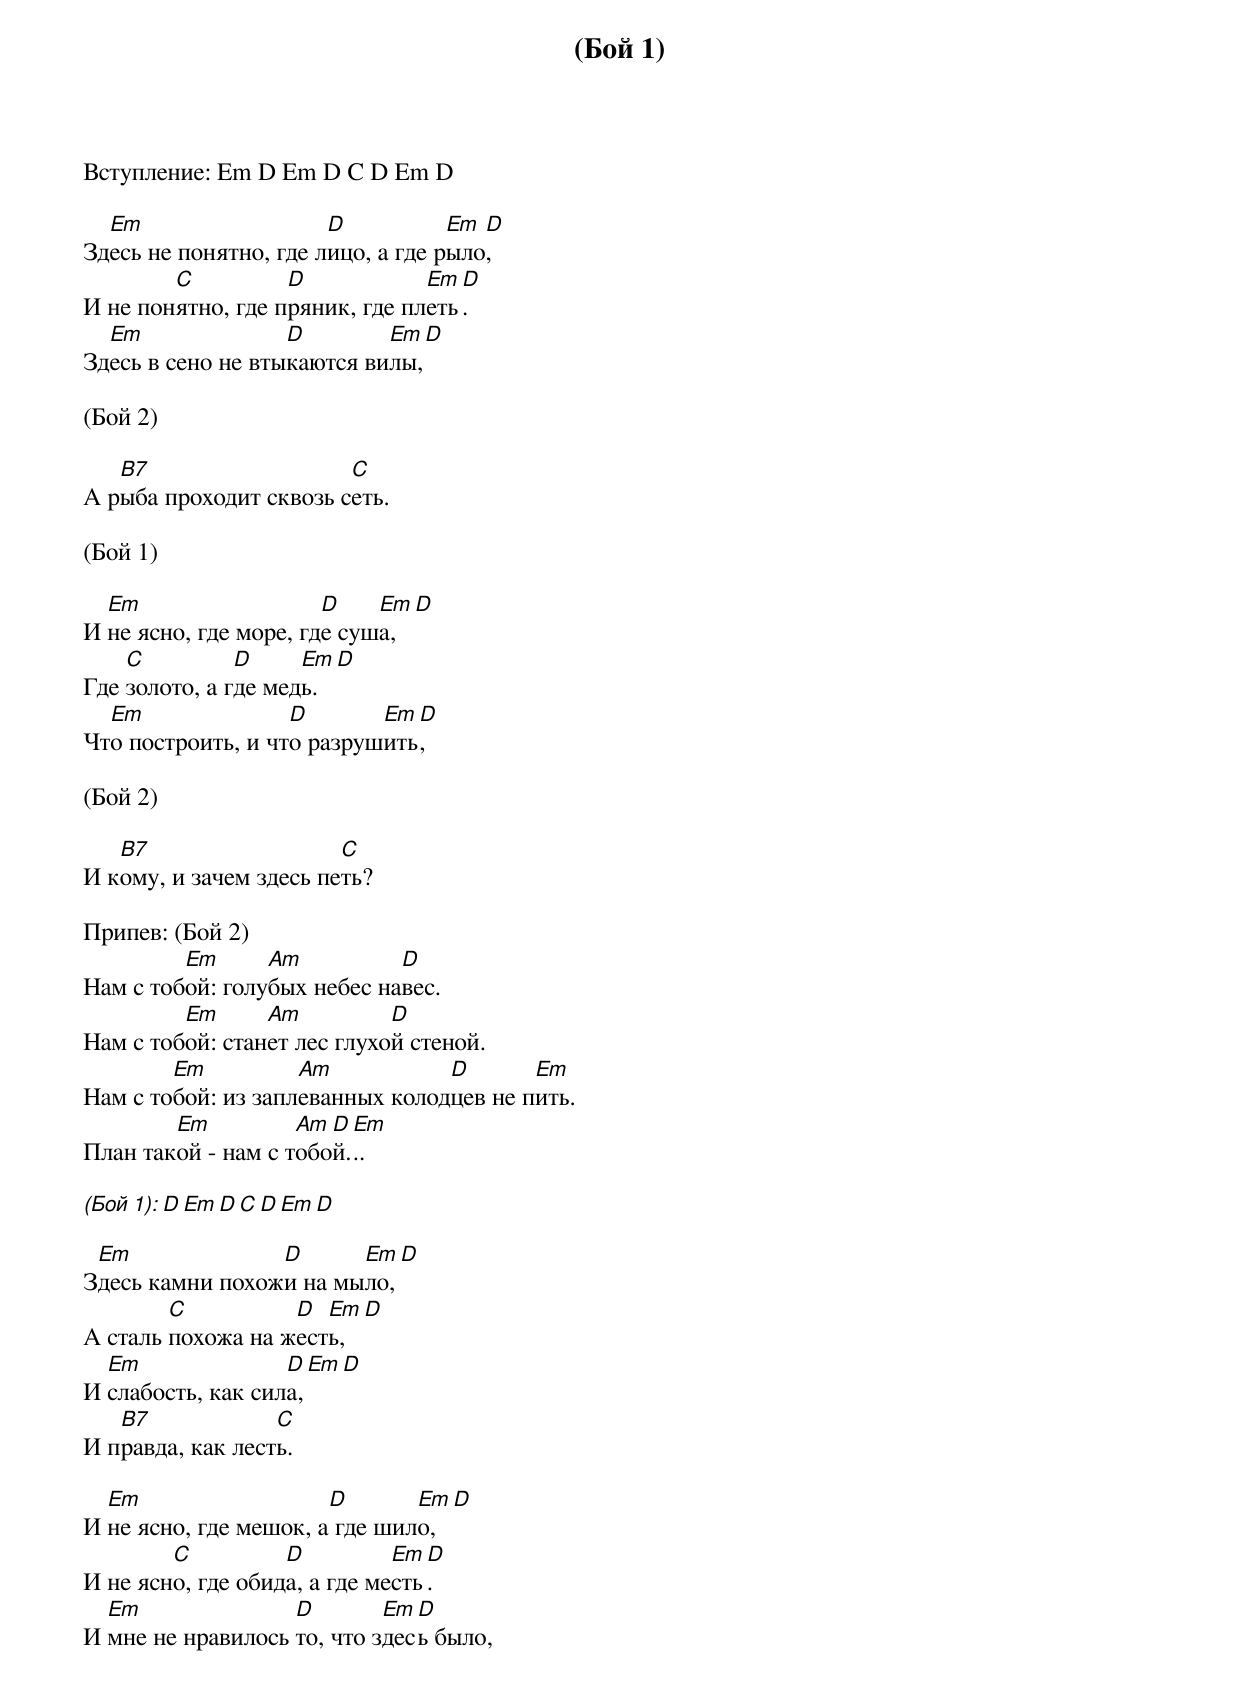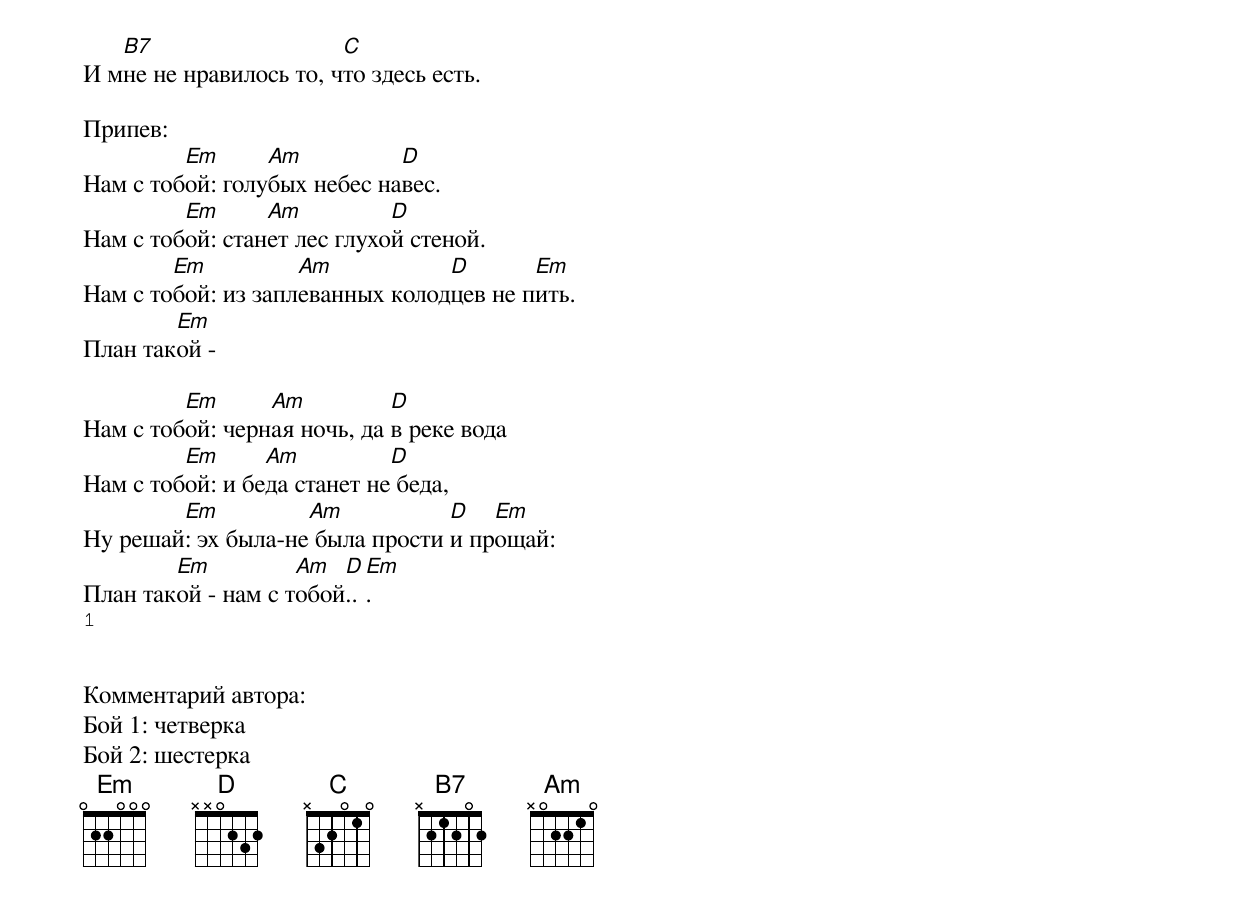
(Бой 1)

Вступление: Em D Em D C D Em D

  Em                   D           Em D
Здесь не понятно, где лицо, а где рыло,
        C          D            Em D
И не понятно, где пряник, где плеть.
  Em               D        Em D
Здесь в сено не втыкаются вилы,

(Бой 2)

   B7                   C
А рыба проходит сквозь сеть.

(Бой 1)

  Em                   D    Em D
И не ясно, где море, где суша,
    C          D     Em D
Где золото, а где медь.
  Em               D       Em D
Что построить, и что разрушить,

(Бой 2)

   B7                   C
И кому, и зачем здесь петь?

Припев: (Бой 2)
         Em      Am          D
Нам с тобой: голубых небес навес.
         Em      Am          D
Нам с тобой: станет лес глухой стеной.
        Em          Am           D       Em
Нам с тобой: из заплеванных колодцев не пить.
        Em          Am D Em
План такой - нам с тобой...

(Бой 1): D Em D C D Em D

 Em              D      Em D
Здесь камни похожи на мыло,
        C          D  Em D
А сталь похожа на жесть,
  Em               D Em D
И слабость, как сила,
   B7             C
И правда, как лесть.

  Em                   D       Em D
И не ясно, где мешок, а где шило,
        C          D          Em D
И не ясно, где обида, а где месть.
  Em               D        Em D
И мне не нравилось то, что здесь было,
   B7                   C
И мне не нравилось то, что здесь есть.

Припев:
         Em      Am          D
Нам с тобой: голубых небес навес.
         Em      Am          D
Нам с тобой: станет лес глухой стеной.
        Em          Am           D       Em
Нам с тобой: из заплеванных колодцев не пить.
        Em
План такой -

         Em      Am          D
Нам с тобой: черная ночь, да в реке вода
         Em      Am          D
Нам с тобой: и беда станет не беда,
        Em          Am           D   Em
Ну решай: эх была-не была прости и прощай:
        Em          Am  D Em
План такой - нам с тобой...
1


Комментарий автора:
Бой 1: четверка
Бой 2: шестерка
